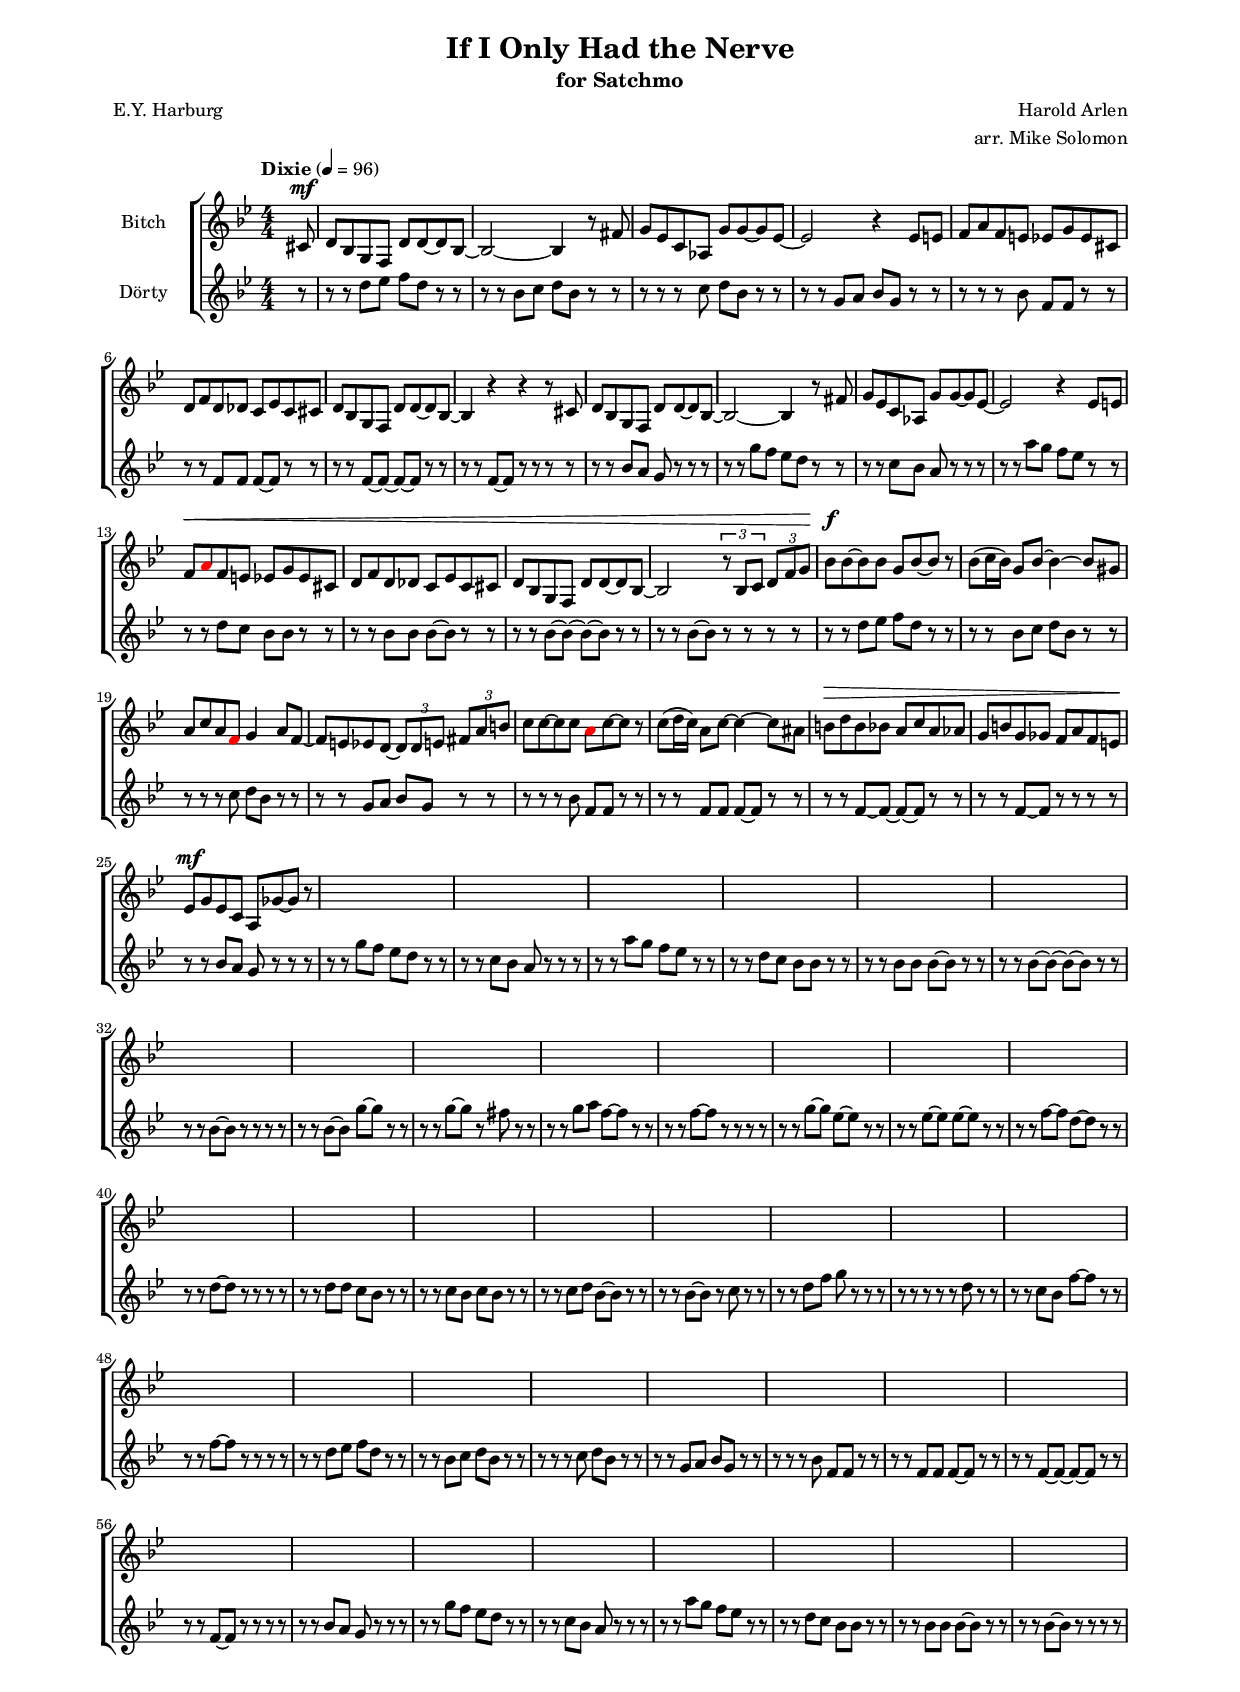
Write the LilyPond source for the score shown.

\version "2.19.0"
\include "defs-devel.ly"

marD = \markup \null
elsD = \markup \null
mikD = \markup \null
rynZ = \markup \null
desD = \markup \null

#(set-global-staff-size 15.87)
autoBeamInstruction = \autoBeamOn

solo = \markup \italic "solo"
psolo = \markup \italic "(solo)"
skat = \markup \italic "sit skat"
shoot = \markup \italic "SYT"

\header {
  title = "If I Only Had the Nerve"
  subtitle = "for Satchmo"
  %title = "Somewhere Over the Rainbow"
  composer = "Harold Arlen"
  poet = "E.Y. Harburg"
  arranger = "arr. Mike Solomon"
  %arranger = "arr. (anon)"
}
\paper {
  #(define fonts
    (set-global-fonts
    #:music "lilyjazz"
    #:brace "lilyjazz"
    #:roman "LilyJAZZText"
    #:sans "LilyJAZZChord"
    #:factor (/ staff-height pt 20)
  ))
  ragged-right = ##f
  left-margin = 0.75\in
  right-margin = 0.75\in
  %top-margin = 0.5\in
  bottom-margin = 0.6\in
  ragged-last-bottom = ##f
  %max-systems-per-page = #2
  %oddHeaderMarkup = "FIRST FULL DRAFT 20.10.14 4:44"
  %evenHeaderMarkup = "FIRST FULL DRAFT 20.10.14 4:44"
}


#(ly:set-option 'point-and-click #f)

#(set-global-staff-size 15.87)

railroad =  {
  \once \override BreathingSign.text = \markup \musicglyph #"scripts.caesura.straight"
  \breathe
}
myred = \once \override NoteHead #'color = #red

php = \once \override Hairpin.stencil = #(parenthesize-callback ly:hairpin::print)

\paper {
  footnote-separator-markup = \markup { \column { " "\override #`(span-factor . 1/5) { \draw-hline } }}
  footnote-padding = 1\mm
  top-system-spacing = #'((basic-distance . 1) (minimum-distance . 0) (padding . 1) (stretchability . 40))
  bottom-system-spacing = #'((basic-distance . 1) (minimum-distance . 0) (padding . 1) (stretchability . 50))
  ragged-right = ##f
}

prefatoryMatter = {
  \key bes \major
  \autoBeamInstruction
  \time 4/4
}

scorePrefatoryMatter = {
  \prefatoryMatter
  \partial 8
}

midiPrefatoryMatter = {
  \prefatoryMatter
  \partial 8
}

theme = \relative c {
  cis8-\tag #'first \mf |
  d8 bes8 g8 f8 d'8 d8 ~ d8 bes8 ~ |
  bes2 ~ bes4 r8 fis'8 |
  g8 ees8 c8 aes8 g'8 g8 ~ g8 ees8 ~ |
  ees2 r4 ees8 e8 |
  f8-\tag #'second \< \tag #'second { \rred } a8 f8 e8 ees8 g8 ees8 cis8 |
  d8 f8 d8 des8 c8 ees8 c8 cis8 |
  d8 bes8 g8 f8 d'8 d8 ~ d8 bes8 ~ |
  \tag #'first { bes4 }
  \tag #'second { bes2 }
}

marks = {
  \tempo "Dixie" 4=96
  \time 4/4
  \partial 8 s8
  \repeat unfold 25 { s1 }
}

soprano = \transpose c c {
  \transpose c c' \removeWithTag #'second \theme
  r4 r4 r8
  \transpose c c' \removeWithTag #'first \theme
  \relative c' {
    \times 2/3 { r8 bes c } \times 2/3 { d f g } |
    bes8\f bes8 ~ bes8 bes8 g8 bes8 ~ bes8 r8 |
    bes8 ( c16 bes ) g8 bes8 ~ bes4 ~ bes8 gis8 |
    a8 c8 a8 \rred f8 g4 a8 f8 ~ |
    f8 e8 ees8 d8 ~ \times 2/3 { d d e } \times 2/3 { fis a b } |
    c8 c8 ~ c8 c8 \rred a8 c8 ~ c8 r8 |
    c8 ( d16 c ) a8 c8 ~ c4 ~ c8 ais8 |
    b8\> d8 b8 bes8 a8 c8 a8 aes8 |
    g8 b8 g8 ges8 f8 a8 f8 e8 |
    ees8\mf g8 ees8 c8 a8 ges'8 ~ ges8 r8 |
  }
  s1*38
}

sopranoWords = \lyricmode {
}

test = {
  r8 r8 r8 d''8 ees''8 f''8 d''8 r8 r8 r8 r8 bes'8 c''8 d''8 bes'8 r8 r8 r8 r8 r8 c''8 d''8 bes'8 r8 r8 r8 r8 g'8 a'8 bes'8 g'8 r8 r8 r8 r8 r8 bes'8 f'8 f'8 r8 r8 r8 r8 f'8 f'8 f'8 ~ f'8 r8 r8 r8 r8 f'8 ~ f'8 ~ f'8 ~ f'8 r8 r8 r8 r8 f'8 ~ f'8 r8 r8 r8 r8 r8 r8 bes'8 a'8 g'8 r8 r8 r8 r8 r8 g''8 f''8 ees''8 d''8 r8 r8 r8 r8 c''8 bes'8 a'8 r8 r8 r8 r8 r8 a''8 g''8 f''8 ees''8 r8 r8 r8 r8 d''8 c''8 bes'8 bes'8 r8 r8 r8 r8 bes'8 bes'8 bes'8 ~ bes'8 r8 r8 r8 r8 bes'8 ~ bes'8 ~ bes'8 ~ bes'8 r8 r8 r8 r8 bes'8 ~ bes'8 r8 r8 r8 r8 r8 r8 d''8 ees''8 f''8 d''8 r8 r8 r8 r8 bes'8 c''8 d''8 bes'8 r8 r8 r8 r8 r8 c''8 d''8 bes'8 r8 r8 r8 r8 g'8 a'8 bes'8 g'8 r8 r8 r8 r8 r8 bes'8 f'8 f'8 r8 r8 r8 r8 f'8 f'8 f'8 ~ f'8 r8 r8 r8 r8 f'8 ~ f'8 ~ f'8 ~ f'8 r8 r8 r8 r8 f'8 ~ f'8 r8 r8 r8 r8 r8 r8 bes'8 a'8 g'8 r8 r8 r8 r8 r8 g''8 f''8 ees''8 d''8 r8 r8 r8 r8 c''8 bes'8 a'8 r8 r8 r8 r8 r8 a''8 g''8 f''8 ees''8 r8 r8 r8 r8 d''8 c''8 bes'8 bes'8 r8 r8 r8 r8 bes'8 bes'8 bes'8 ~ bes'8 r8 r8 r8 r8 bes'8 ~ bes'8 ~ bes'8 ~ bes'8 r8 r8 r8 r8 bes'8 ~ bes'8 r8 r8 r8 r8 r8 r8 bes'8 ~ bes'8 g''8 ~ g''8 r8 r8 r8 r8 g''8 ~ g''8 r8 fis''8 r8 r8 r8 r8 g''8 a''8 f''8 ~ f''8 r8 r8 r8 r8 f''8 ~ f''8 r8 r8 r8 r8 r8 r8 g''8 ~ g''8 ees''8 ~ ees''8 r8 r8 r8 r8 ees''8 ~ ees''8 ees''8 ~ ees''8 r8 r8 r8 r8 f''8 ~ f''8 d''8 ~ d''8 r8 r8 r8 r8 d''8 ~ d''8 r8 r8 r8 r8 r8 r8 d''8 d''8 c''8 bes'8 r8 r8 r8 r8 c''8 bes'8 c''8 bes'8 r8 r8 r8 r8 c''8 d''8 bes'8 ~ bes'8 r8 r8 r8 r8 bes'8 ~ bes'8 r8 c''8 r8 r8 r8 r8 d''8 f''8 g''8 r8 r8 r8 r8 r8 r8 r8 r8 d''8 r8 r8 r8 r8 c''8 bes'8 f''8 ~ f''8 r8 r8 r8 r8 f''8 ~ f''8 r8 r8 r8 r8 r8 r8 d''8 ees''8 f''8 d''8 r8 r8 r8 r8 bes'8 c''8 d''8 bes'8 r8 r8 r8 r8 r8 c''8 d''8 bes'8 r8 r8 r8 r8 g'8 a'8 bes'8 g'8 r8 r8 r8 r8 r8 bes'8 f'8 f'8 r8 r8 r8 r8 f'8 f'8 f'8 ~ f'8 r8 r8 r8 r8 f'8 ~ f'8 ~ f'8 ~ f'8 r8 r8 r8 r8 f'8 ~ f'8 r8 r8 r8 r8 r8 r8 bes'8 a'8 g'8 r8 r8 r8 r8 r8 g''8 f''8 ees''8 d''8 r8 r8 r8 r8 c''8 bes'8 a'8 r8 r8 r8 r8 r8 a''8 g''8 f''8 ees''8 r8 r8 r8 r8 d''8 c''8 bes'8 bes'8 r8 r8 r8 r8 bes'8 bes'8 bes'8 ~ bes'8 r8 r8 r8 r8 bes'8 ~ bes'8 r8 r8 r8 r8
}


\score {
  \new ChoirStaff <<
    \new Staff \with { instrumentName = \bitchName %shortInstrumentName = #"M."
} <<
      \new Voice = "soprano" { << { \numericTimeSignature
	\scorePrefatoryMatter
        \soprano
      } {
	\scorePrefatoryMatter
        \marks
      } >> }
      \new Lyrics \lyricsto "soprano" {
        \sopranoWords
      }
    >>
    \new Staff \with { instrumentName = \dortyName %shortInstrumentName = #"E."
} <<
      \new Voice = "mezzo" { \numericTimeSignature
	\scorePrefatoryMatter
        \test
      }
    >>
  >>
  \layout {
    \context {
      \Voice
      \override TextScript #'layer = #6
      \override NoteHead #'layer = #7
      \override Glissando #'breakable = ##t
      \override TupletNumber #'breakable = ##t
      \override TupletBracket #'breakable = ##t
      \override DynamicLineSpanner.direction = #UP
      \remove "Forbid_line_break_engraver"
    }
    \context {
      \Staff
      %\consists "Metronome_mark_engraver"
      \override TimeSignature #'style = #'numbered
      \override StaffSymbol #'layer = #4
      \override TimeSignature #'layer = #3
      \override TimeSignature #'whiteout = ##t
    }
    \context {
      \Lyrics
      %\override LyricText #'whiteout = ##t
      \override LyricText #'layer = #6
    }
    \context {
      \Score
      %\remove "Metronome_mark_engraver"
      \override NonMusicalPaperColumn #'allow-loose-spacing = ##f
    }
  }
}
